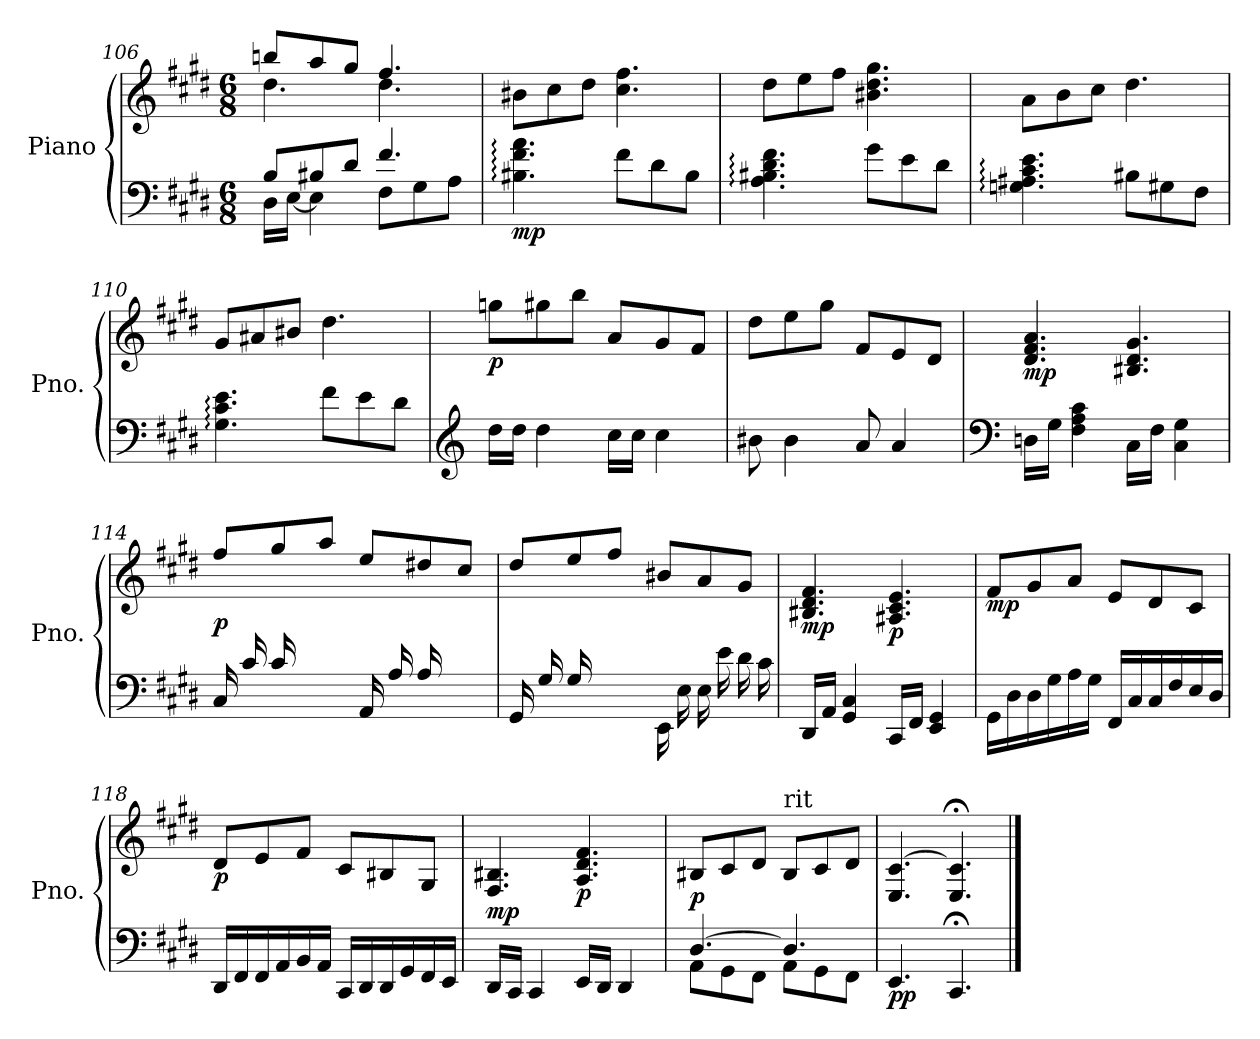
**kern	**kern	**dynam
*part1	*part1	*part1
*staff2	*staff1	*staff1/2
*I"Piano	*	*
*I'Pno.	*	*
*clefF4	*clefG2	*
*k[f#c#g#d#]	*k[f#c#g#d#]	*
*M6/8	*M6/8	*
=106	=106	=106
*^	*^	*
8B/L	16D#\LL	8bbn/L	4.dd#\	.
.	[16E\JJ	.	.	.
8B#X/	4E\]	8aa/	.	.
8d#/J	.	8gg#/J	.	.
4.f#/	8F#\L	4.ff#/	4.dd#\	.
.	8G#\	.	.	.
.	8A\J	.	.	.
*	*	*v	*v	*
=107	=107	=107	=107
!	!	!	!LO:DY:b=2
*v	*v	*	*
4.B#X\: 4.f#\: 4.a\:	8b#X\L	mp
.	8cc#\	.
.	8dd#\J	.
8f#\L	4.cc#\ 4.ff#\	.
8d#\	.	.
8B#\J	.	.
=108	=108	=108
4.A\: 4.B#X\: 4.d#\: 4.f#\:	8dd#\L	.
.	8ee\	.
.	8ff#\J	.
8g#\L	4.b#X\ 4.dd#\ 4.gg#\	.
8e\	.	.
8d#\J	.	.
!!LO:LB:g=z
=109	=109	=109
4.Gn\: 4.A#X\: 4.c#\: 4.e\:	8a\L	.
.	8b\	.
.	8cc#\J	.
8B#X\L	4.dd#\	.
8G#X\	.	.
8F#\J	.	.
=110	=110	=110
4.G#\: 4.c#\: 4.e\:	8g#/L	.
.	8a#X/	.
.	8b#X/J	.
8f#\L	4.dd#\	.
8e\	.	.
8d#\J	.	.
=111	=111	=111
*clefG2	*	*
!	!	!LO:DY:b
16dd#\LL	8ggn\L	p
16dd#\JJ	.	.
4dd#\	8gg#X\	.
.	8bb\J	.
16cc#\LL	8a/L	.
16cc#\JJ	.	.
4cc#\	8g#/	.
.	8f#/J	.
=112	=112	=112
8b#X\	8dd#\L	.
4b#\	8ee\	.
.	8gg#\J	.
8a/	8f#/L	.
4a/	8e/	.
.	8d#/J	.
!!LO:LB:g=z
=113	=113	=113
*clefF4	*	*
!	!	!LO:DY:b
16Dn\LL	4.d#/ 4.f#/ 4.a/	mp
16G#\JJ	.	.
4F#\ 4A\ 4c#\	.	.
16C#\LL	4.B#X/ 4.d#/ 4.g#/	.
16F#\JJ	.	.
4C#\ 4G#\	.	.
=114	=114	=114
*	*^	*
!	!	!	!LO:DY:b
16C#/LL	8ff#/L	8.ryy	p
16c#/	.	.	.
16c#/	8gg#/	.	.
8.ryy	.	16cc#\	.
.	8aa/J	16ddn\	.
.	.	16cc#\JJ	.
16AA/LL	8ee/L	8.ryy	.
16A/	.	.	.
16A/	8dd#/	.	.
8.ryy	.	16a\	.
.	8cc#/J	16g#\	.
.	.	16f#\JJ	.
=115	=115	=115	=115
16GG#/LL	8dd#/L	8.ryy	.
16G#/	.	.	.
16G#/	8ee/	.	.
8.ryy	.	16g#\	.
.	8ff#/J	16a\	.
.	.	16g#\JJ	.
16EE\LL	8b#X/L	4.ryy	.
16E\	.	.	.
16E\	8a/	.	.
16e\	.	.	.
16d#\	8g#/J	.	.
16c#\JJ	.	.	.
*	*v	*v	*
=116	=116	=116
!	!	!LO:DY:b
16DD#/LL	4.B#X/ 4.d#/ 4.f#/	mp
16AA/JJ	.	.
4GG#/ 4C#/	.	.
!	!	!LO:DY:b
16CC#/LL	4.A#X/ 4.c#/ 4.e/	p
16FF#/JJ	.	.
4EE/ 4GG#/	.	.
!!LO:LB:g=z
=117	=117	=117
!	!	!LO:DY:b
16GG#\LL	8f#/L	mp
16D#\	.	.
16D#\	8g#/	.
16G#\	.	.
16A\	8a/J	.
16G#\JJ	.	.
16FF#/LL	8e/L	.
16C#/	.	.
16C#/	8d#/	.
16F#/	.	.
16E/	8c#/J	.
16D#/JJ	.	.
=118	=118	=118
!	!	!LO:DY:b
16DD#/LL	8d#/L	p
16FF#/	.	.
16FF#/	8e/	.
16AA/	.	.
16BB/	8f#/J	.
16AA/JJ	.	.
16CC#/LL	8c#/L	.
16DD#/	.	.
16DD#/	8B#X/	.
16GG#/	.	.
16FF#/	8G#/J	.
16EE/JJ	.	.
=119	=119	=119
!	!	!LO:DY:a=2
16DD#/LL	4.F#/ 4.B#X/	mp
16CC#/JJ	.	.
4CC#/	.	.
!	!	!LO:DY:b
16EE/LL	4.A/ 4.d#/ 4.f#/	p
16DD#/JJ	.	.
4DD#/	.	.
=120	=120	=120
*^	*	*
!	!	!	!LO:DY:b
[4.D#/	8AA\L	8B#X/L	p
.	8GG#\	8c#/	.
.	8FF#\J	8d#/J	.
*	*	*MM45	*
!	!	!LO:TX:a:t=rit	!
4.D#/]	8AA\L	8B#/L	.
.	8GG#\	8c#/	.
.	8FF#\J	8d#/J	.
!!LO:LB:g=z
=121	=121	=121	=121
!	!	!	!LO:DY:b=2
*v	*v	*	*
4.EE/	4.E/ [4.c#/	pp
*	*MM30	*
4.CC#;</	4.E/;< 4.c#/];<	.
==	==	==
*-	*-	*-
